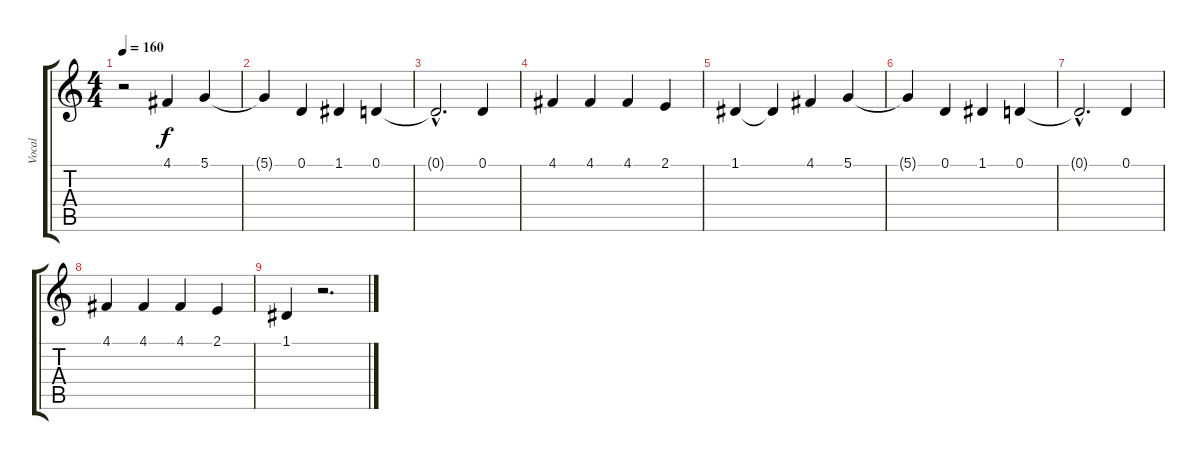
\track ("Vocal" "Vocal") {instrument lead1square}
\staff {score tabs}
\tuning (D4 A3 F3 C3 G2 D2) {hide}
\ts (4 4)
\tempo 160
\clef g2
\ks c
r.2{dy f} 4.1.4 5.1.4 |
5.1{t}.4 0.1.4 1.1.4 0.1.4 |
0.1{hac t}.2{d} 0.1.4 |
4.1.4 4.1.4 4.1.4 2.1.4 |
1.1.4 1.1{t}.4 4.1.4 5.1.4 |
5.1{t}.4 0.1.4 1.1.4 0.1.4 |
0.1{hac t}.2{d} 0.1.4 |
4.1.4 4.1.4 4.1.4 2.1.4 |
1.1.4 r.2{d}
